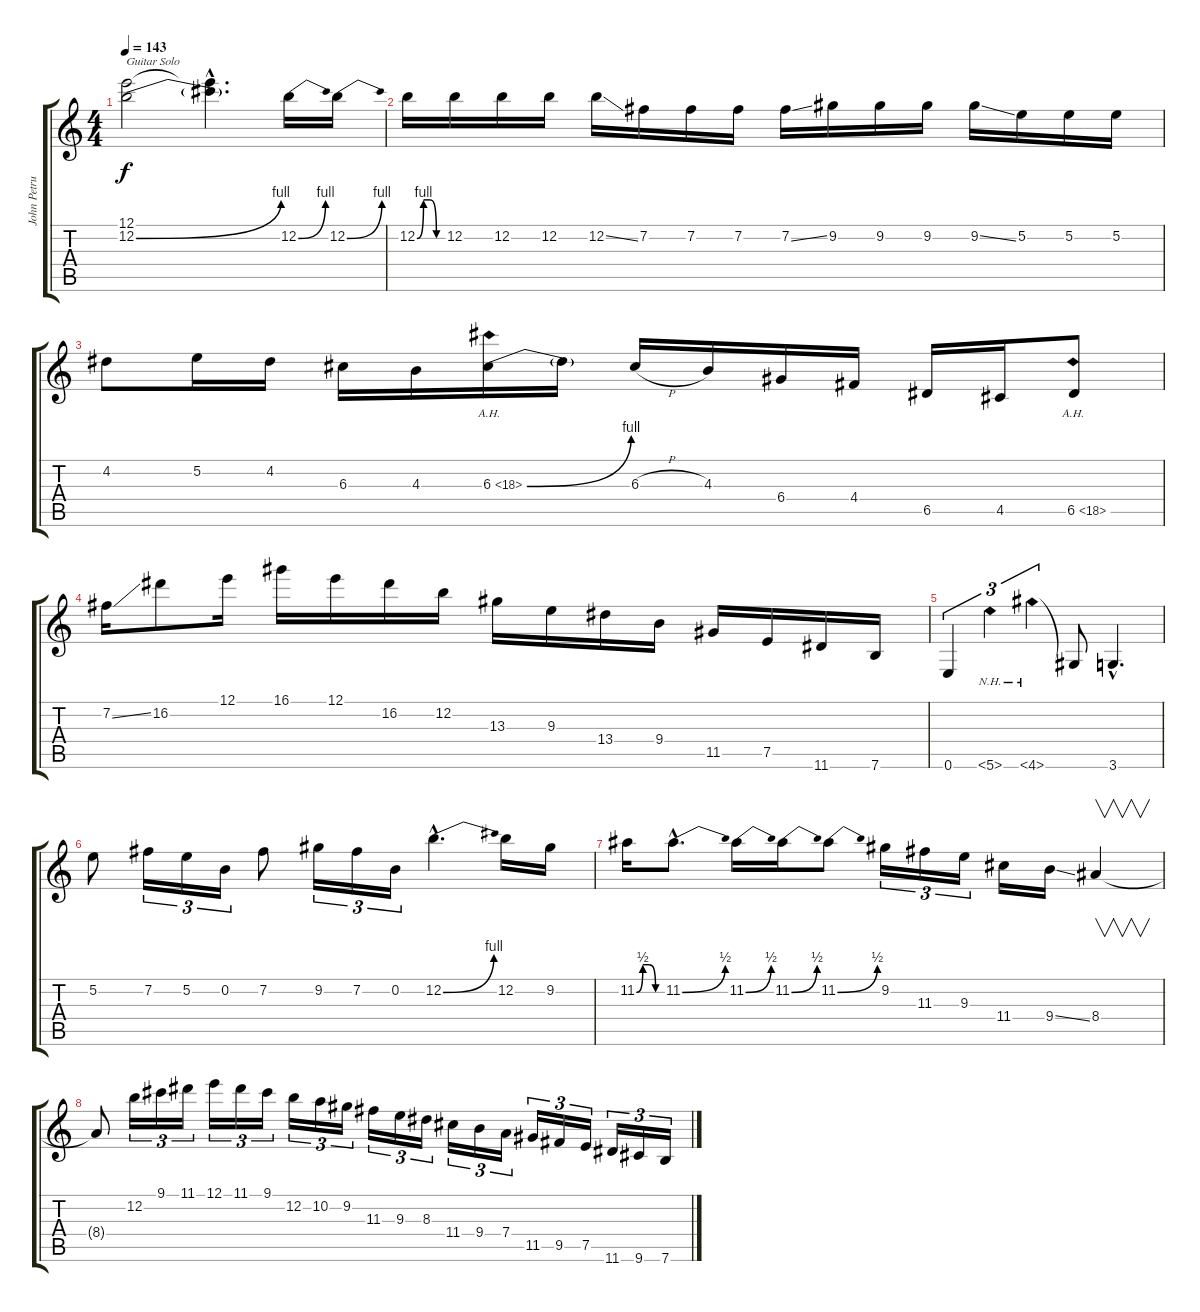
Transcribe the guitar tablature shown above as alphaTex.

\track ("John Petrucci (Distortion Guitar)" "John Petru") {instrument distortionguitar}
\staff {score tabs}
\tuning (E4 B3 G3 D3 A2 E2) {hide}
\ts (4 4)
\tempo 143
\clef g2
\ks c
(12.1 12.2{be (bend 0 0 60 4)}).2{txt "Guitar Solo" dy f} (12.1{hac t} 12.2{hac t}).4{d} 12.2{be (bend 0 0 60 4)}.16 12.2{be (bend 0 0 60 4)}.16 |
12.2{be (custom 0 0 15 4 30 4 45 0 60 0)}.16 12.2.16 12.2.16 12.2.16 12.2{ss}.16 7.2.16 7.2.16 7.2.16 7.2{ss}.16 9.2.16 9.2.16 9.2.16 9.2{ss}.16 5.2.16 5.2.16 5.2.16 |
4.2.8 5.2.16 4.2.16 6.3.16 4.3.16 6.3{be (bend 0 0 60 4) ah 12}.16 6.3{t}.16 6.3{h}.16 4.3.16 6.4.16 4.4.16 6.5.16 4.5.16 6.5{ah 12}.8 |
7.2{ss}.16 16.2.8 12.1.16 16.1.16 12.1.16 16.2.16 12.2.16 13.3.16 9.3.16 13.4.16 9.4.16 11.5.16 7.5.16 11.6.16 7.6.16 |
0.6.4{tu (3 2)} 5.6{nh}.4{tu (3 2)} 4.6{nh}.4{tu (3 2)} 4.6{t}.8 3.6{hac}.4{d} |
5.2.8 7.2.16{tu (3 2)} 5.2.16{tu (3 2)} 0.2.16{tu (3 2)} 7.2.8 9.2.16{tu (3 2)} 7.2.16{tu (3 2)} 0.2.16{tu (3 2)} 12.2{be (bend 0 0 60 4) hac}.4{d} 12.2.16 9.2.16 |
11.2{be (custom 0 0 15 2 30 2 45 0 60 0)}.16 11.2{be (bend 0 0 60 2) hac}.8{d} 11.2{be (bend 0 0 60 2)}.16 11.2{be (bend 0 0 60 2)}.16 11.2{be (bend 0 0 60 2)}.8 9.2.16{tu (3 2)} 11.3.16{tu (3 2)} 9.3.16{tu (3 2)} 11.4.16 9.4{ss}.16 8.4.4{v} |
8.4{t}.8 12.2.16{tu (3 2)} 9.1.16{tu (3 2)} 11.1.16{tu (3 2)} 12.1.16{tu (3 2)} 11.1.16{tu (3 2)} 9.1.16{tu (3 2)} 12.2.16{tu (3 2)} 10.2.16{tu (3 2)} 9.2.16{tu (3 2)} 11.3.16{tu (3 2)} 9.3.16{tu (3 2)} 8.3.16{tu (3 2)} 11.4.16{tu (3 2)} 9.4.16{tu (3 2)} 7.4.16{tu (3 2)} 11.5.16{tu (3 2)} 9.5.16{tu (3 2)} 7.5.16{tu (3 2)} 11.6.16{tu (3 2)} 9.6.16{tu (3 2)} 7.6.16{tu (3 2)}
